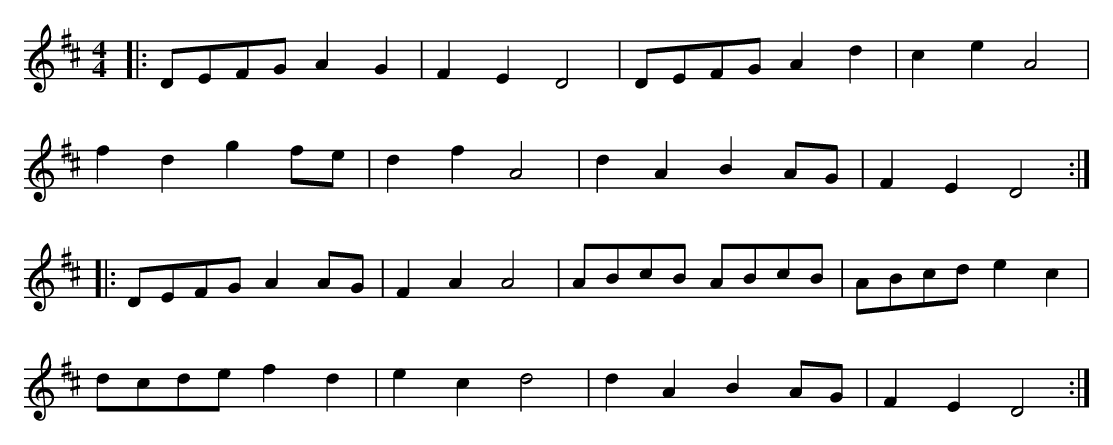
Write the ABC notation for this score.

X:1
M:4/4
K:D
|:DEFG A2G2|F2E2 D4|DEFG A2 d2|c2 e2 A4|
f2d2 g2 fe|d2 f2 A4|d2 A2 B2 AG|F2 E2 D4:|
|:DEFG A2 AG|F2 A2 A4|ABcB ABcB|ABcd e2 c2|
dcde f2 d2|e2c2 d4|d2 A2 B2 AG|F2 E2 D4:|
